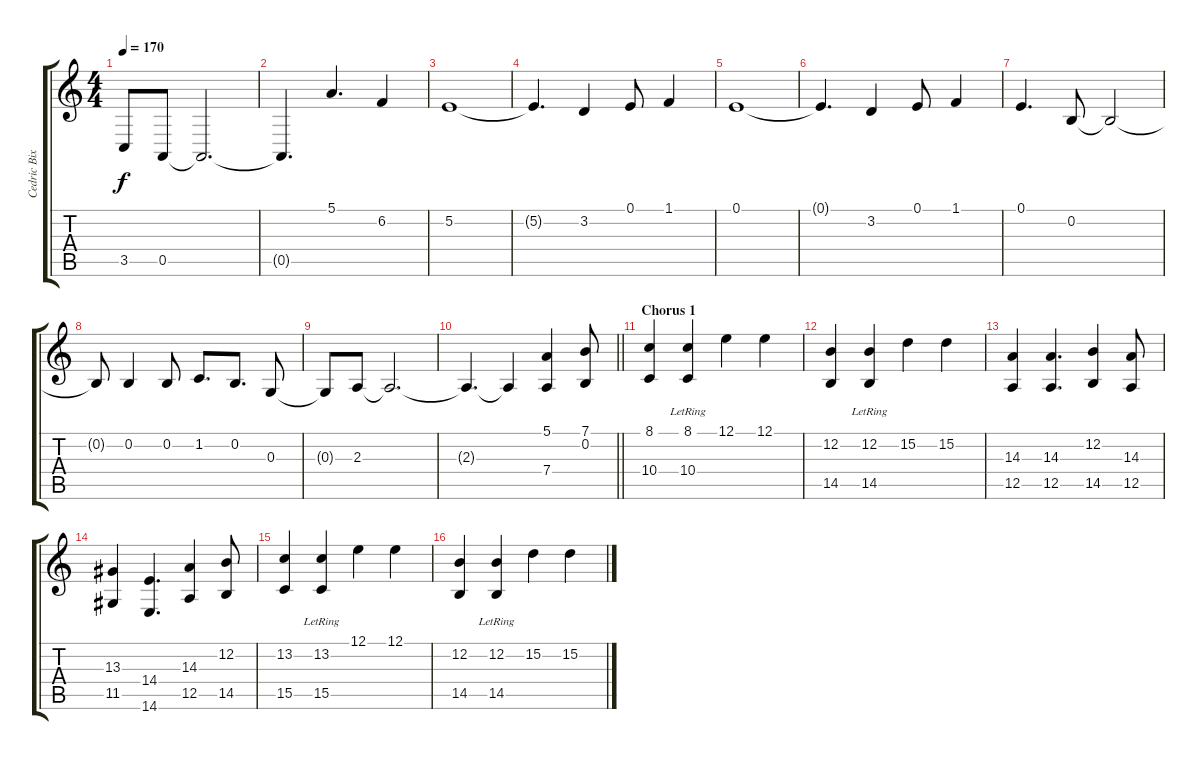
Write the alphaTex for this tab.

\track ("Cedric Bixler-Zavala [Voice]" "Cedric Bix") {instrument electricpiano1}
\staff {score tabs}
\tuning (E4 B3 G3 D3 A2 D2) {hide}
\ts (4 4)
\tempo 170
\clef g2
\ks c
3.5{t}.8{dy f} 0.5.8 0.5{t}.2{d} |
0.5{t}.4{d} 5.1.4{d} 6.2.4 |
5.2.1 |
5.2{t}.4{d} 3.2.4 0.1.8 1.1.4 |
0.1.1 |
0.1{t}.4{d} 3.2.4 0.1.8 1.1.4 |
0.1.4{d} 0.2.8 0.2{t}.2 |
0.2{t}.8 0.2.4 0.2.8 1.2.8{d} 0.2.8{d} 0.3.8 |
0.3{t}.8 2.3.8 2.3{t}.2{d} |
\barLineRight lightlight
2.3{t}.4{d} 2.3{t}.4 (5.1 7.4).4 (7.1 0.2).8 |
\section ("" "Chorus 1")
(8.1 10.4).4 (8.1{lr} 10.4{lr}).4 12.1.4 12.1.4 |
(12.2 14.5).4 (12.2{lr} 14.5{lr}).4 15.2.4 15.2.4 |
(14.3 12.5).4 (14.3 12.5).4{d} (12.2 14.5).4 (14.3 12.5).8 |
(13.3 11.5).4 (14.4 14.6).4{d} (14.3 12.5).4 (12.2 14.5).8 |
(13.2 15.5).4 (13.2{lr} 15.5{lr}).4 12.1.4 12.1.4 |
(12.2 14.5).4 (12.2{lr} 14.5{lr}).4 15.2.4 15.2.4
